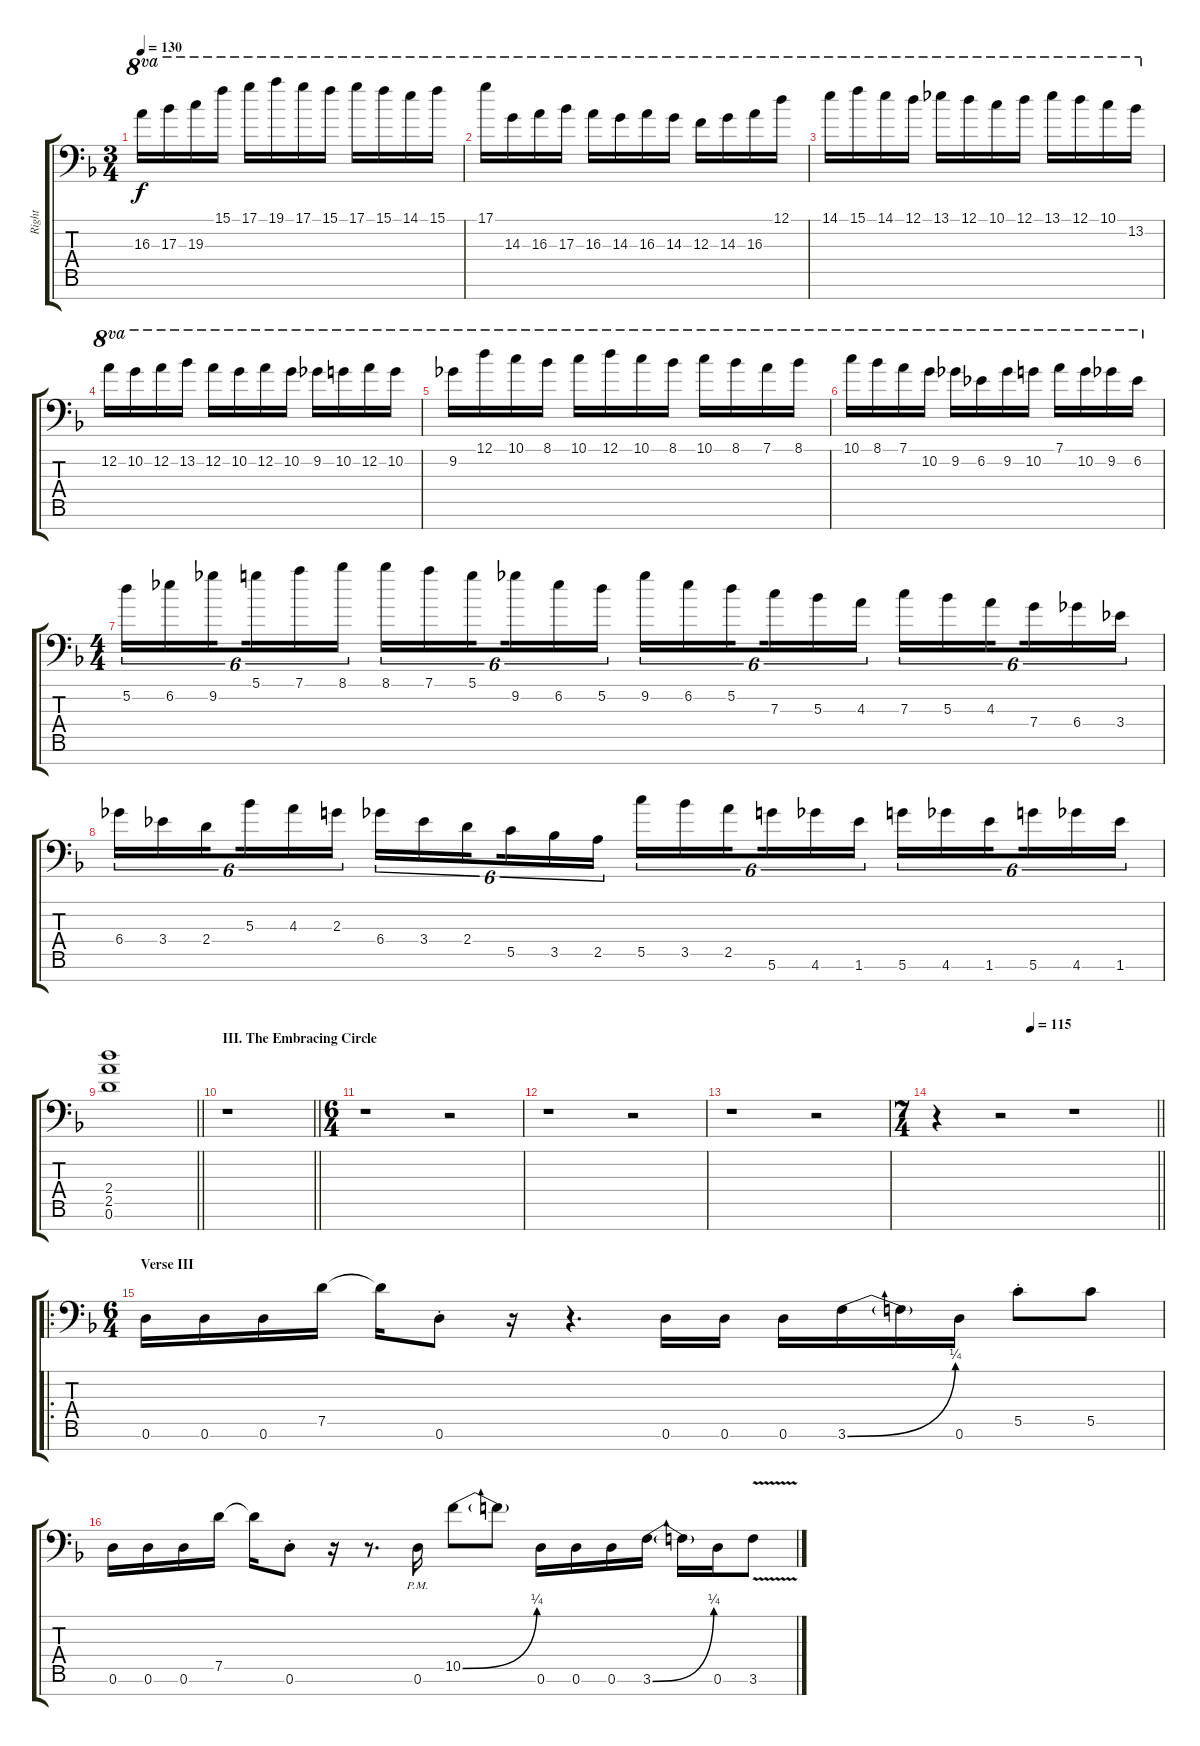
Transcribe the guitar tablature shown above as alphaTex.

\track ("Right" "Right") {instrument overdrivenguitar}
\staff {score tabs}
\tuning (D4 A3 F3 C3 G2 D2 A1) {hide}
\ts (3 4)
\tempo 130
\clef f4
\ks f
16.3.16{ot 8va dy f} 17.3.16{ot 8va} 19.3.16{ot 8va} 15.1.16{ot 8va} 17.1.16{ot 8va} 19.1.16{ot 8va} 17.1.16{ot 8va} 15.1.16{ot 8va} 17.1.16{ot 8va} 15.1.16{ot 8va} 14.1.16{ot 8va} 15.1.16{ot 8va} |
17.1.16{ot 8va} 14.3.16{ot 8va} 16.3.16{ot 8va} 17.3.16{ot 8va} 16.3.16{ot 8va} 14.3.16{ot 8va} 16.3.16{ot 8va} 14.3.16{ot 8va} 12.3.16{ot 8va} 14.3.16{ot 8va} 16.3.16{ot 8va} 12.1.16{ot 8va} |
14.1.16{ot 8va} 15.1.16{ot 8va} 14.1.16{ot 8va} 12.1.16{ot 8va} 13.1.16{ot 8va} 12.1.16{ot 8va} 10.1.16{ot 8va} 12.1.16{ot 8va} 13.1.16{ot 8va} 12.1.16{ot 8va} 10.1.16{ot 8va} 13.2.16{ot 8va} |
12.2.16{ot 8va} 10.2.16{ot 8va} 12.2.16{ot 8va} 13.2.16{ot 8va} 12.2.16{ot 8va} 10.2.16{ot 8va} 12.2.16{ot 8va} 10.2.16{ot 8va} 9.2.16{ot 8va} 10.2.16{ot 8va} 12.2.16{ot 8va} 10.2.16{ot 8va} |
9.2.16{ot 8va} 12.1.16{ot 8va} 10.1.16{ot 8va} 8.1.16{ot 8va} 10.1.16{ot 8va} 12.1.16{ot 8va} 10.1.16{ot 8va} 8.1.16{ot 8va} 10.1.16{ot 8va} 8.1.16{ot 8va} 7.1.16{ot 8va} 8.1.16{ot 8va} |
10.1.16{ot 8va} 8.1.16{ot 8va} 7.1.16{ot 8va} 10.2.16{ot 8va} 9.2.16{ot 8va} 6.2.16{ot 8va} 9.2.16{ot 8va} 10.2.16{ot 8va} 7.1.16{ot 8va} 10.2.16{ot 8va} 9.2.16{ot 8va} 6.2.16{ot 8va} |
\ts (4 4)
5.2.16{tu (6 4)} 6.2.16{tu (6 4)} 9.2.16{tu (6 4) beam splitsecondary} 5.1.16{tu (6 4)} 7.1.16{tu (6 4)} 8.1.16{tu (6 4)} 8.1.16{tu (6 4)} 7.1.16{tu (6 4)} 5.1.16{tu (6 4) beam splitsecondary} 9.2.16{tu (6 4)} 6.2.16{tu (6 4)} 5.2.16{tu (6 4)} 9.2.16{tu (6 4)} 6.2.16{tu (6 4)} 5.2.16{tu (6 4) beam splitsecondary} 7.3.16{tu (6 4)} 5.3.16{tu (6 4)} 4.3.16{tu (6 4)} 7.3.16{tu (6 4)} 5.3.16{tu (6 4)} 4.3.16{tu (6 4) beam splitsecondary} 7.4.16{tu (6 4)} 6.4.16{tu (6 4)} 3.4.16{tu (6 4)} |
6.4.16{tu (6 4)} 3.4.16{tu (6 4)} 2.4.16{tu (6 4) beam splitsecondary} 5.3.16{tu (6 4)} 4.3.16{tu (6 4)} 2.3.16{tu (6 4)} 6.4.16{tu (6 4)} 3.4.16{tu (6 4)} 2.4.16{tu (6 4) beam splitsecondary} 5.5.16{tu (6 4)} 3.5.16{tu (6 4)} 2.5.16{tu (6 4)} 5.5.16{tu (6 4) ot 8vb} 3.5.16{tu (6 4) ot 8vb} 2.5.16{tu (6 4) ot 8vb beam splitsecondary} 5.6.16{tu (6 4) ot 8vb} 4.6.16{tu (6 4) ot 8vb} 1.6.16{tu (6 4) ot 8vb} 5.6.16{tu (6 4) ot 8vb} 4.6.16{tu (6 4) ot 8vb} 1.6.16{tu (6 4) ot 8vb beam splitsecondary} 5.6.16{tu (6 4) ot 8vb} 4.6.16{tu (6 4) ot 8vb} 1.6.16{tu (6 4) ot 8vb} |
\barLineRight lightlight
(2.4 2.5 0.6).1{ot 8vb} |
\section ("" "III. The Embracing Circle")
\barLineRight lightlight
r.1 |
\ts (6 4)
r.1 r.2 |
r.1 r.2 |
r.1 r.2 |
\ts (7 4)
\tempo (115 0.42857142857142855)
\barLineRight lightlight
r.4 r.2 r.1 |
\ro
\ts (6 4)
\section ("" "Verse III")
0.6.16 0.6.16 0.6.16 7.5.16 7.5{t}.16 0.6{st}.8 r.16 r.4{d} 0.6.16 0.6.16 0.6.16 3.6{be (bend 0 0 60 1)}.16 3.6{t}.16 0.6.16 5.5{st}.8 5.5.8 |
0.6.16 0.6.16 0.6.16 7.5.16 7.5{t}.16 0.6{st}.8 r.16 r.8{d} 0.6{pm}.16 10.5{be (bend 0 0 60 1)}.8 10.5{t}.8 0.6.16 0.6.16 0.6.16 3.6{be (bend 0 0 60 1)}.16 3.6{t}.16 0.6.16 3.6{v}.8
